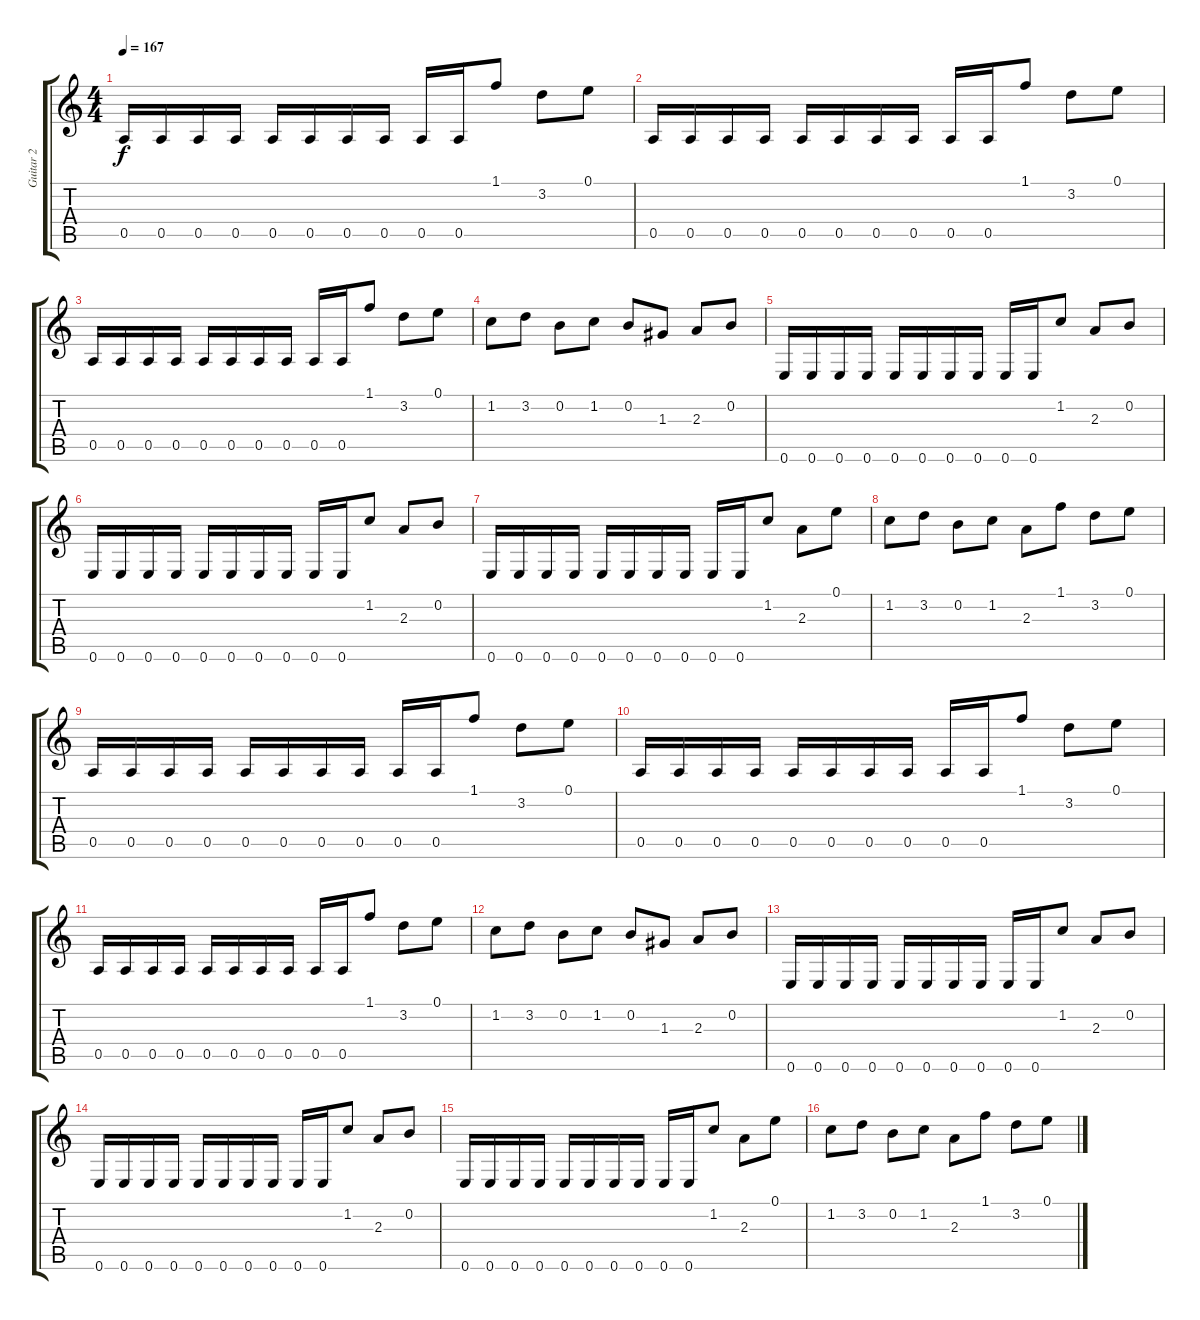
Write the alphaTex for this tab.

\track ("Guitar 2" "Guitar 2") {instrument distortionguitar}
\staff {score tabs}
\tuning (E4 B3 G3 D3 A2 E2) {hide}
\ts (4 4)
\tempo 167
\clef g2
\ks c
0.5.16{dy f} 0.5.16 0.5.16 0.5.16 0.5.16 0.5.16 0.5.16 0.5.16 0.5.16 0.5.16 1.1.8 3.2.8 0.1.8 |
0.5.16 0.5.16 0.5.16 0.5.16 0.5.16 0.5.16 0.5.16 0.5.16 0.5.16 0.5.16 1.1.8 3.2.8 0.1.8 |
0.5.16 0.5.16 0.5.16 0.5.16 0.5.16 0.5.16 0.5.16 0.5.16 0.5.16 0.5.16 1.1.8 3.2.8 0.1.8 |
1.2.8 3.2.8 0.2.8 1.2.8 0.2.8 1.3.8 2.3.8 0.2.8 |
0.6.16 0.6.16 0.6.16 0.6.16 0.6.16 0.6.16 0.6.16 0.6.16 0.6.16 0.6.16 1.2.8 2.3.8 0.2.8 |
0.6.16 0.6.16 0.6.16 0.6.16 0.6.16 0.6.16 0.6.16 0.6.16 0.6.16 0.6.16 1.2.8 2.3.8 0.2.8 |
0.6.16 0.6.16 0.6.16 0.6.16 0.6.16 0.6.16 0.6.16 0.6.16 0.6.16 0.6.16 1.2.8 2.3.8 0.1.8 |
1.2.8 3.2.8 0.2.8 1.2.8 2.3.8 1.1.8 3.2.8 0.1.8 |
0.5.16 0.5.16 0.5.16 0.5.16 0.5.16 0.5.16 0.5.16 0.5.16 0.5.16 0.5.16 1.1.8 3.2.8 0.1.8 |
0.5.16 0.5.16 0.5.16 0.5.16 0.5.16 0.5.16 0.5.16 0.5.16 0.5.16 0.5.16 1.1.8 3.2.8 0.1.8 |
0.5.16 0.5.16 0.5.16 0.5.16 0.5.16 0.5.16 0.5.16 0.5.16 0.5.16 0.5.16 1.1.8 3.2.8 0.1.8 |
1.2.8 3.2.8 0.2.8 1.2.8 0.2.8 1.3.8 2.3.8 0.2.8 |
0.6.16 0.6.16 0.6.16 0.6.16 0.6.16 0.6.16 0.6.16 0.6.16 0.6.16 0.6.16 1.2.8 2.3.8 0.2.8 |
0.6.16 0.6.16 0.6.16 0.6.16 0.6.16 0.6.16 0.6.16 0.6.16 0.6.16 0.6.16 1.2.8 2.3.8 0.2.8 |
0.6.16 0.6.16 0.6.16 0.6.16 0.6.16 0.6.16 0.6.16 0.6.16 0.6.16 0.6.16 1.2.8 2.3.8 0.1.8 |
1.2.8 3.2.8 0.2.8 1.2.8 2.3.8 1.1.8 3.2.8 0.1.8
